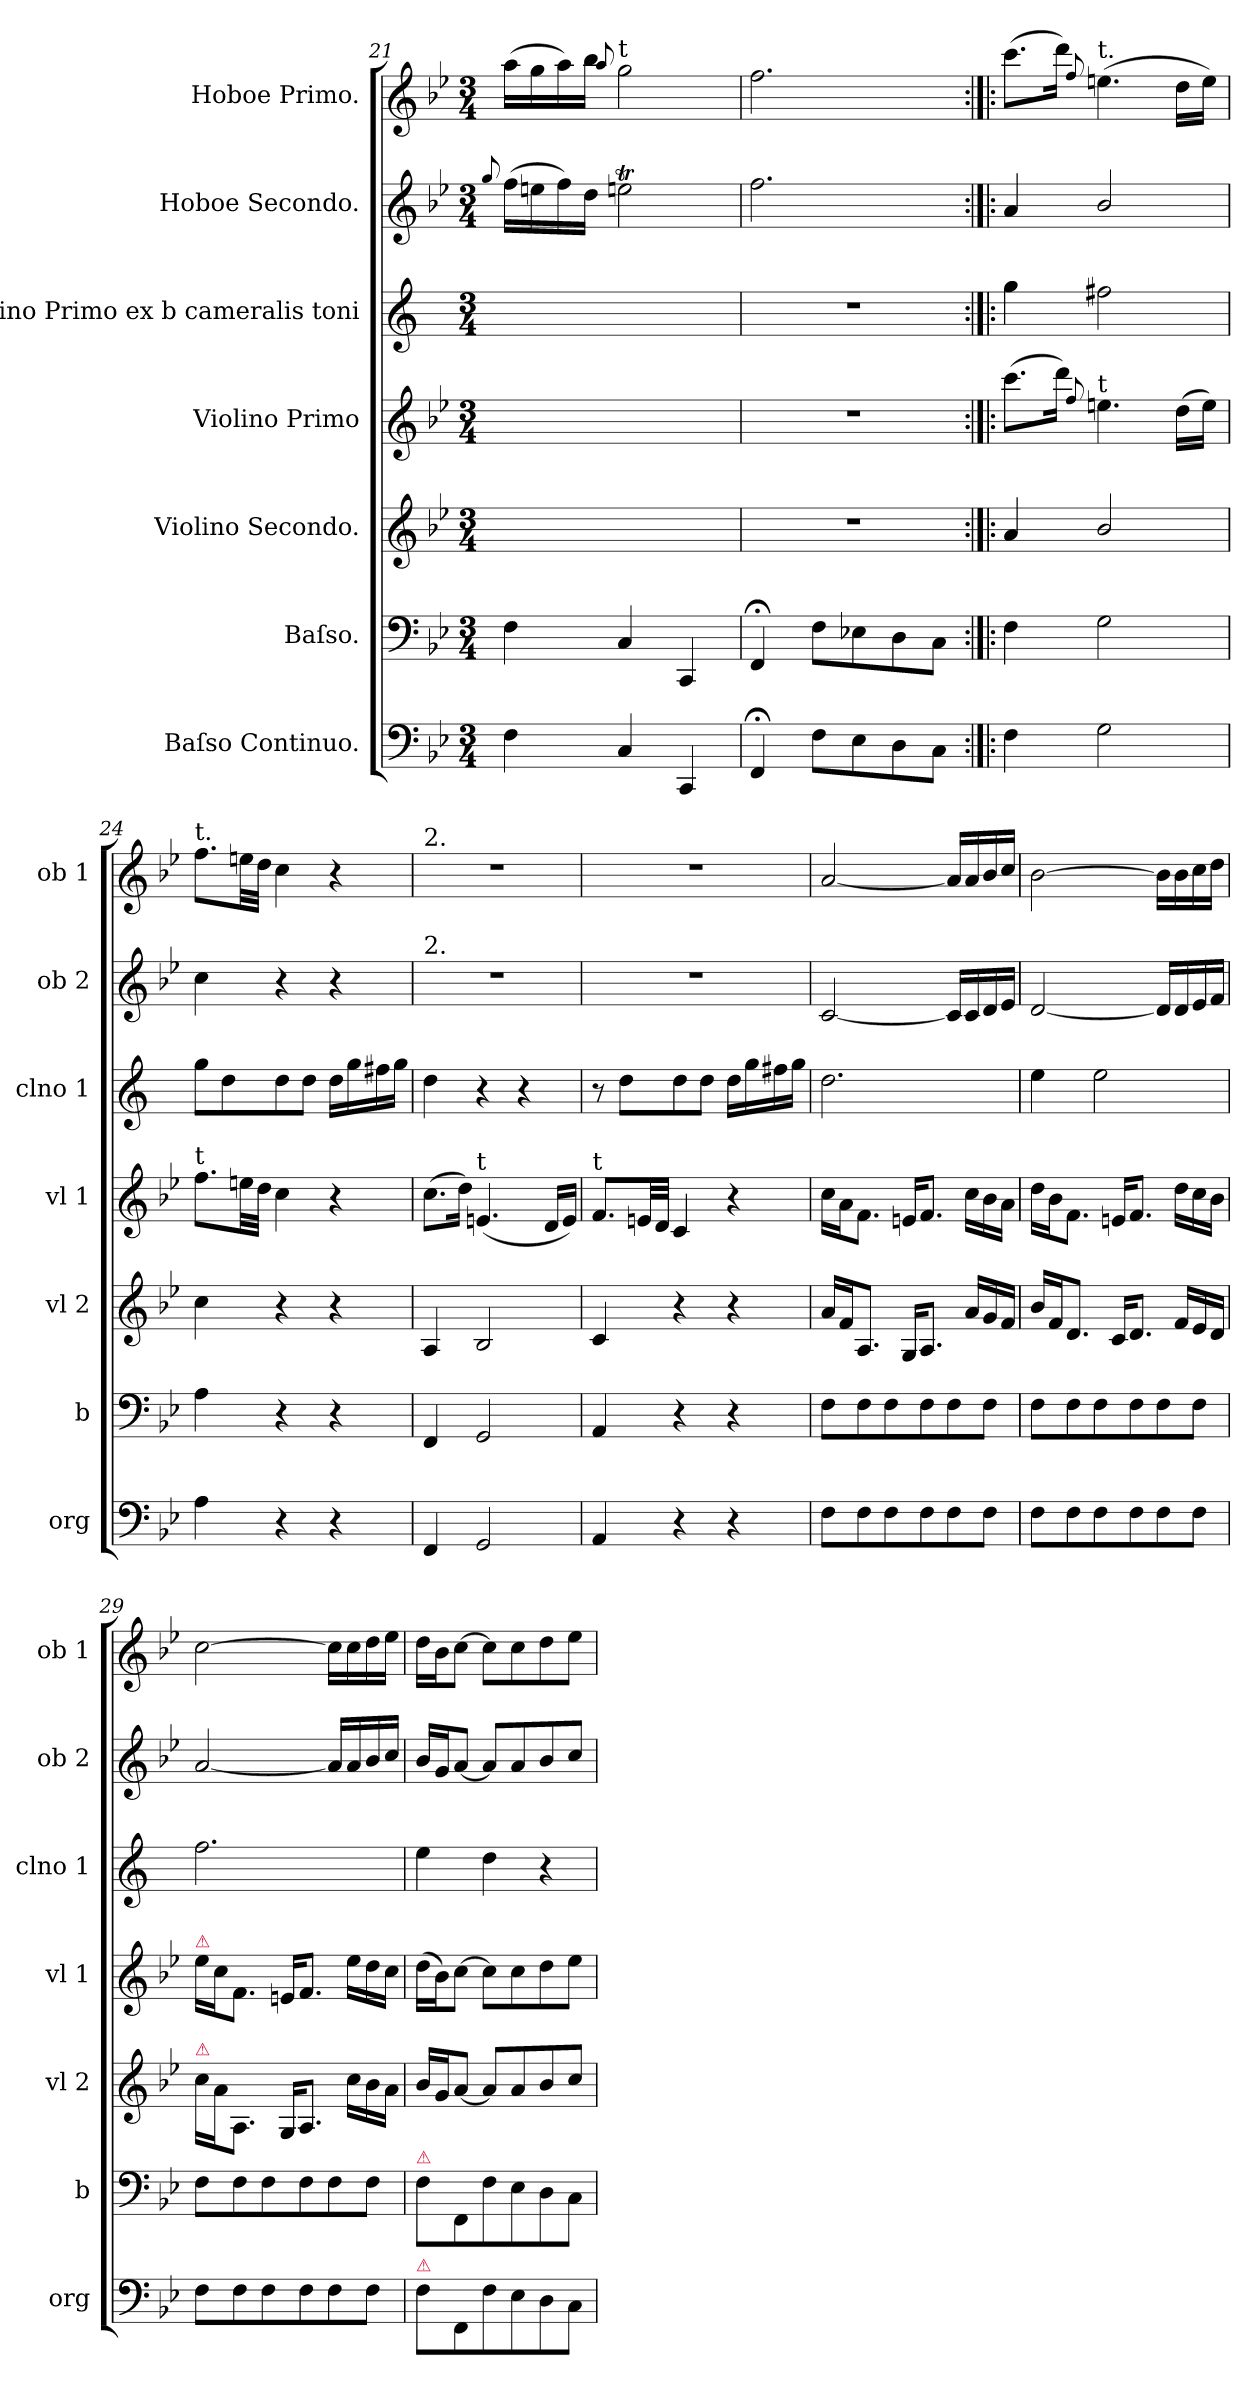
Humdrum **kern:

**kern	**kern	**kern	**kern	**kern	**kern	**kern
*part7	*part6	*part5	*part4	*part3	*part2	*part1
*staff7	*staff6	*staff5	*staff4	*staff3	*staff2	*staff1
*I"Baſso Continuo.	*I"Baſso.	*I"Violino Secondo.	*I"Violino Primo	*I"Clarino Primo ex b cameralis toni	*I"Hoboe Secondo.	*I"Hoboe Primo.
*I'org	*I'b	*I'vl 2	*I'vl 1	*I'clno 1	*I'ob 2	*I'ob 1
*clefF4	*clefF4	*clefG2	*clefG2	*clefG2	*clefG2	*clefG2
*	*	*	*	*ITrd1c2	*	*
*k[b-e-]	*k[b-e-]	*k[b-e-]	*k[b-e-]	*k[b-e-]	*k[b-e-]	*k[b-e-]
*B-:	*B-:	*B-:	*B-:	*B-:	*B-:	*B-:
*M3/4	*M3/4	*M3/4	*M3/4	*M3/4	*M3/4	*M3/4
=21	=21	=21	=21	=21	=21	=21
.	.	.	.	.	8qqgg/	.
4F\	4F\	2.ryy	2.ryy	2.ryy	(16ff\LL	(16aa\LL
.	.	.	.	.	16een\	16gg\
.	.	.	.	.	16ff\)	16aa\)
.	.	.	.	.	16dd\JJ	16bb-\JJ
.	.	.	.	.	.	8qqaa/
!	!	!	!	!	!	!LO:TX:a:t=t
4C/	4C/	.	.	.	2eent\	2gg\
4CC/	4CC/	.	.	.	.	.
=22	=22	=22	=22	=22	=22	=22
4FF;/	4FF;/	2.r	2.r	2.r	2.ff\	2.ff\
8F\L	8F\L	.	.	.	.	.
8E-\	8E-X\	.	.	.	.	.
8D\	8D\	.	.	.	.	.
8C\J	8C\J	.	.	.	.	.
=23:|!|:	=23:|!|:	=23:|!|:	=23:|!|:	=23:|!|:	=23:|!|:	=23:|!|:
4F\	4F\	4a/	(8.ccc\L	4ff\	4a/	(8.ccc\L
.	.	.	16ddd\Jk)	.	.	16ddd\Jk)
.	.	.	8qqff/	.	.	8qqff
!	!	!	!	!	!	!LO:TX:a:t=t.
!	!	!	!LO:TX:a:t=t	!	!	!
2G\	2G\	2b-/	4.een\	2een\	2b-/	(4.een\
.	.	.	(16dd\LL	.	.	16dd\LL
.	.	.	16ee\JJ)	.	.	16ee\JJ)
=24	=24	=24	=24	=24	=24	=24
!	!	!	!	!	!	!LO:TX:a:t=t.
!	!	!	!LO:TX:a:t=t	!	!	!
4A\	4A\	4cc\	8.ff\L	8ff\L	4cc\	8.ff\L
.	.	.	.	8cc\	.	.
.	.	.	32een\LL	.	.	32een\LL
.	.	.	32dd\JJJ	.	.	32dd\JJJ
4r	4r	4r	4cc\	8cc\	4r	4cc\
.	.	.	.	8cc\J	.	.
4r	4r	4r	4r	16cc\LL	4r	4r
.	.	.	.	16ff\	.	.
.	.	.	.	16een\	.	.
.	.	.	.	16ff\JJ	.	.
=25	=25	=25	=25	=25	=25	=25
!	!	!	!	!	!	!LO:TX:a:t=2.
!	!	!	!	!	!LO:TX:a:t=2.	!
4FF/	4FF/	4A/	(8.cc\L	4cc\	2.r	2.r
.	.	.	16dd\Jk)	.	.	.
!	!	!	!LO:TX:a:t=t	!	!	!
2GG/	2GG/	2B-/	(4.en/	4r	.	.
.	.	.	.	4r	.	.
.	.	.	16d/LL	.	.	.
.	.	.	16e/JJ)	.	.	.
=26	=26	=26	=26	=26	=26	=26
!	!	!	!LO:TX:a:t=t	!	!	!
4AA/	4AA/	4c/	8.f/L	8r	2.r	2.r
.	.	.	.	8cc\L	.	.
.	.	.	32en/LL	.	.	.
.	.	.	32d/JJJ	.	.	.
4r	4r	4r	4c/	8cc\	.	.
.	.	.	.	8cc\J	.	.
4r	4r	4r	4r	16cc\LL	.	.
.	.	.	.	16ff\	.	.
.	.	.	.	16een\	.	.
.	.	.	.	16ff\JJ	.	.
=27	=27	=27	=27	=27	=27	=27
8F\L	8F\L	16a/LL	16cc\LL	2.cc\	[2c/	[2a/
.	.	16f/J	16a\J	.	.	.
8F\	8F\	8.A/J	8.f\J	.	.	.
8F\	8F\	.	.	.	.	.
.	.	16G/KL	16en/KL	.	.	.
8F\	8F\	8.A/J	8.f/J	.	.	.
8F\	8F\	.	.	.	16c/LL]	16a/LL]
.	.	16a/LL	16cc\LL	.	16c/	16a/
8F\J	8F\J	16g/	16b-\	.	16d/	16b-/
.	.	16f/JJ	16a\JJ	.	16e-/JJ	16cc/JJ
=28	=28	=28	=28	=28	=28	=28
8F\L	8F\L	16b-/LL	16dd\LL	4dd\	[2d/	[2b-\
.	.	16f/J	16b-\J	.	.	.
8F\	8F\	8.d/J	8.f\J	.	.	.
8F\	8F\	.	.	2dd\	.	.
.	.	16c/KL	16en/KL	.	.	.
8F\	8F\	8.d/J	8.f/J	.	.	.
8F\	8F\	.	.	.	16d/LL]	16b-\LL]
.	.	16f/LL	16dd\LL	.	16d/	16b-\
8F\J	8F\J	16e-/	16cc\	.	16e-/	16cc\
.	.	16d/JJ	16b-\JJ	.	16f/JJ	16dd\JJ
=29	=29	=29	=29	=29	=29	=29
!	!	!	!LO:TX:a:color=crimson:t=⚠	!	!	!
!	!	!LO:TX:a:color=crimson:t=⚠	!	!	!	!
8F\L	8F\L	16cc\LL	16ee-\LL	2.ee-\	[2a/	[2cc\
.	.	16a\J	16cc\J	.	.	.
8F\	8F\	8.A/J	8.f/J	.	.	.
8F\	8F\	.	.	.	.	.
.	.	16G/KL	16en/KL	.	.	.
8F\	8F\	8.A/J	8.f/J	.	.	.
8F\	8F\	.	.	.	16a/LL]	16cc\LL]
.	.	16cc\LL	16ee-\LL	.	16a/	16cc\
8F\J	8F\J	16b-\	16dd\	.	16b-/	16dd\
.	.	16a\JJ	16cc\JJ	.	16cc/JJ	16ee-\JJ
=30	=30	=30	=30	=30	=30	=30
!	!LO:TX:a:color=crimson:t=⚠	!	!	!	!	!
!LO:TX:a:color=crimson:t=⚠	!	!	!	!	!	!
8F\L	8F\L	16b-/LL	(16dd\LL	4dd\	16b-/LL	16dd\LL
.	.	16g/J	16b-\J)	.	16g/J	16b-\J
8FF/	8FF/	[8a/J	[8cc\J	.	[8a/J	[8cc\J
8F\	8F\	8a/L]	8cc\L]	4cc\	8a/L]	8cc\L]
8E-\	8E-\	8a/	8cc\	.	8a/	8cc\
8D\	8D\	8b-/	8dd\	4r	8b-/	8dd\
8C\J	8C\J	8cc/J	8ee-\J	.	8cc/J	8ee-\J
=	=	=	=	=	=	=
*-	*-	*-	*-	*-	*-	*-
